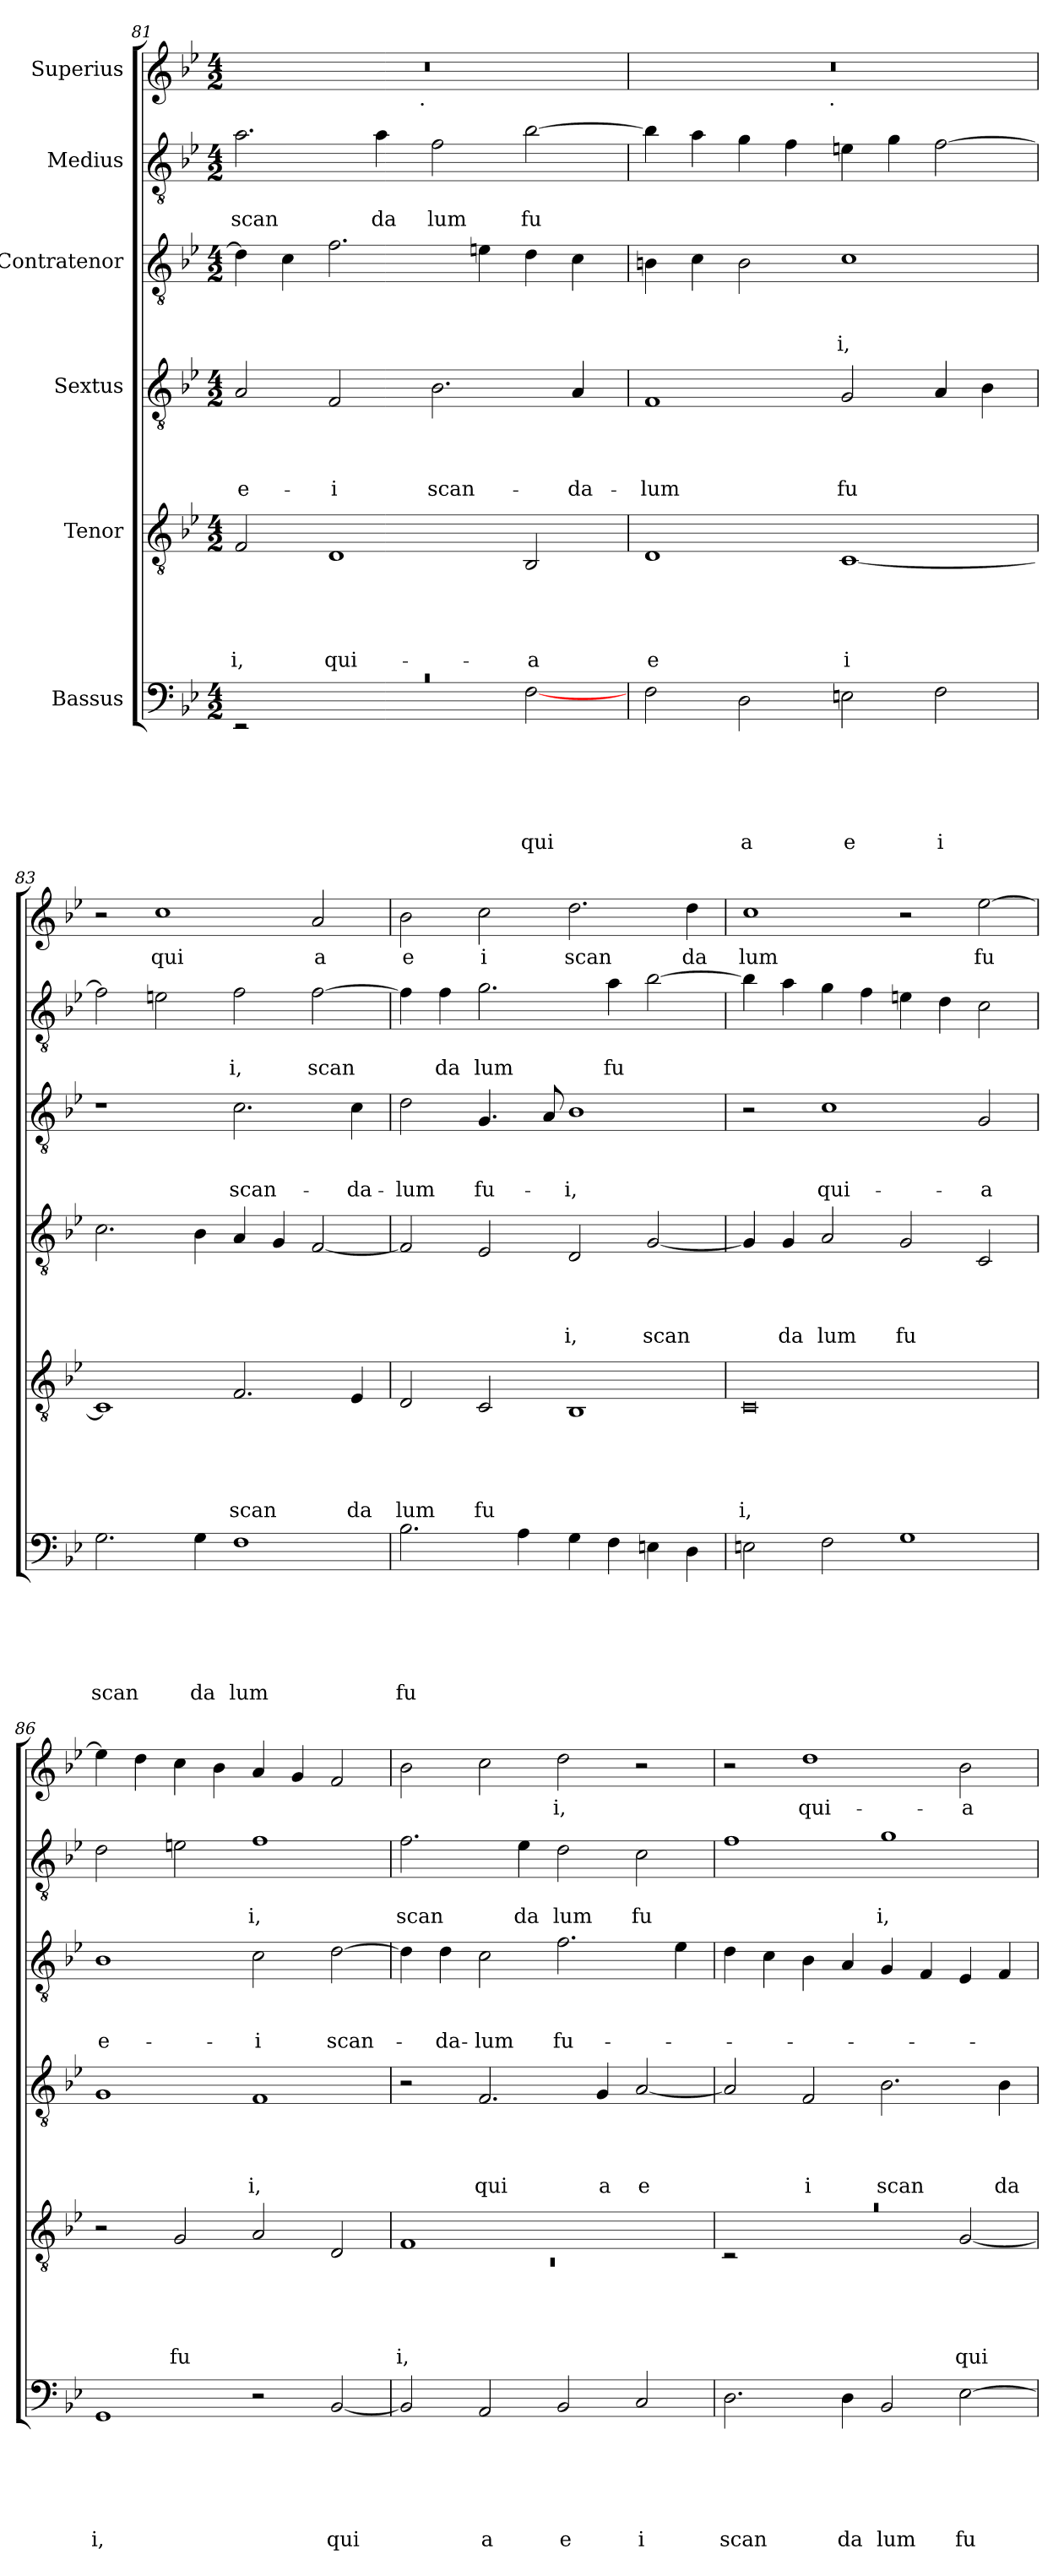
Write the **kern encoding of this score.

**kern	**text	**text	**text	**text	**text	**text	**kern	**text	**text	**text	**text	**text	**kern	**text	**text	**text	**text	**kern	**text	**text	**text	**kern	**text	**text	**kern	**text
*part6	*part6	*part6	*part6	*part6	*part6	*part6	*part5	*part5	*part5	*part5	*part5	*part5	*part4	*part4	*part4	*part4	*part4	*part3	*part3	*part3	*part3	*part2	*part2	*part2	*part1	*part1
*staff6	*staff6	*staff6	*staff6	*staff6	*staff6	*staff6	*staff5	*staff5	*staff5	*staff5	*staff5	*staff5	*staff4	*staff4	*staff4	*staff4	*staff4	*staff3	*staff3	*staff3	*staff3	*staff2	*staff2	*staff2	*staff1	*staff1
*I"Bassus	*	*	*	*	*	*	*I"Tenor	*	*	*	*	*	*I"Sextus	*	*	*	*	*I"Contratenor	*	*	*	*I"Medius	*	*	*I"Superius	*
*clefF4	*	*	*	*	*	*	*clefGv2	*	*	*	*	*	*clefGv2	*	*	*	*	*clefGv2	*	*	*	*clefGv2	*	*	*clefG2	*
*ITrd-3c-5	*	*	*	*	*	*	*ITrd-3c-5	*	*	*	*	*	*ITrd-3c-5	*	*	*	*	*	*	*	*	*ITrd-3c-5	*	*	*ITrd-3c-5	*
*k[b-e-a-]	*	*	*	*	*	*	*k[b-e-a-]	*	*	*	*	*	*k[b-e-a-]	*	*	*	*	*k[b-e-]	*	*	*	*k[b-e-a-]	*	*	*k[b-e-a-]	*
*E-:	*	*	*	*	*	*	*E-:	*	*	*	*	*	*E-:	*	*	*	*	*B-:	*	*	*	*E-:	*	*	*E-:	*
*M4/2	*	*	*	*	*	*	*M4/2	*	*	*	*	*	*M4/2	*	*	*	*	*M4/2	*	*	*	*M4/2	*	*	*M4/2	*
=81	=81	=81	=81	=81	=81	=81	=81	=81	=81	=81	=81	=81	=81	=81	=81	=81	=81	=81	=81	=81	=81	=81	=81	=81	=81	=81
!LO:N:vis=1	!	!	!	!	!	!	!	!	!	!	!	!LO:LY:b	!	!	!	!	!LO:LY:b	!	!	!	!	!	!	!LO:LY:b	!	!
*^	*	*	*	*	*	*	*	*	*	*	*	*	*	*	*	*	*	*	*	*	*	*	*	*	*^	*
0rc	2rEE	.	.	.	.	.	.	2B-/	.	.	.	.	-i,	2d/	.	.	.	e-	4d\]	.	.	.	2.dd\	.	scan	0r	2ryy	.
.	.	.	.	.	.	.	.	.	.	.	.	.	.	.	.	.	.	.	4c\	.	.	.	.	.	.	.	.	.
!	!	!	!	!	!	!	!	!	!	!	!	!	!LO:LY:b	!	!	!	!	!LO:LY:b	!	!	!	!	!	!	!	!	!	!
.	1ryy	.	.	.	.	.	.	1G	.	.	.	.	qui-	2B-/	.	.	.	-i	2.f\	.	.	.	.	.	.	.	4...ryy	.
!	!	!	!	!	!	!	!	!	!	!	!	!	!	!	!	!	!	!	!	!	!	!	!	!	!LO:LY:b	!	!	!
.	.	.	.	.	.	.	.	.	.	.	.	.	.	.	.	.	.	.	.	.	.	.	4dd\	.	da	.	.	.
!	!	!	!	!	!	!	!	!	!	!	!	!	!	!	!	!	!	!	!	!	!	!	!	!	!	!	!LO:TX:b:t=.	!
.	.	.	.	.	.	.	.	.	.	.	.	.	.	.	.	.	.	.	.	.	.	.	.	.	.	.	1ryy	.
!	!	!	!	!	!	!	!	!	!	!	!	!	!	!	!	!	!	!LO:LY:b	!	!	!	!	!	!	!LO:LY:b	!	!	!
.	.	.	.	.	.	.	.	.	.	.	.	.	.	2.e-\	.	.	.	scan-	.	.	.	.	2b-\	.	lum	.	.	.
.	.	.	.	.	.	.	.	.	.	.	.	.	.	.	.	.	.	.	4en\	.	.	.	.	.	.	.	.	.
!	!	!	!	!	!	!	!LO:LY:b	!	!	!	!	!	!LO:LY:b	!	!	!	!	!	!	!	!	!	!	!	!LO:LY:b	!	!	!
.	[>2B-\	.	.	.	.	.	qui-	2E-/	.	.	.	.	-a	.	.	.	.	.	4d\	.	.	.	[>2ee-\	.	fu	.	.	.
!	!	!	!	!	!	!	!	!	!	!	!	!	!	!	!	!	!	!LO:LY:b	!	!	!	!	!	!	!	!	!	!
.	.	.	.	.	.	.	.	.	.	.	.	.	.	4d/	.	.	.	-da-	4c\	.	.	.	.	.	.	.	.	.
.	.	.	.	.	.	.	.	.	.	.	.	.	.	.	.	.	.	.	.	.	.	.	.	.	.	.	32ryy	.
!!LO:PB:g=z	!!
=82	=82	=82	=82	=82	=82	=82	=82	=82	=82	=82	=82	=82	=82	=82	=82	=82	=82	=82	=82	=82	=82	=82	=82	=82	=82	=82	=82	=82
!	!	!	!	!	!	!	!	!	!	!	!	!	!LO:LY:b	!	!	!	!	!LO:LY:b	!	!	!	!	!	!	!	!	!	!
*v	*v	*	*	*	*	*	*	*	*	*	*	*	*	*	*	*	*	*	*	*	*	*	*	*	*	*	*	*
2B-\	.	.	.	.	.	.	1G	.	.	.	.	e	1B-	.	.	.	-lum	4Bn\	.	.	.	4ee-\]	.	.	0r	2ryy	.
.	.	.	.	.	.	.	.	.	.	.	.	.	.	.	.	.	.	4c\	.	.	.	4dd\	.	.	.	.	.
!	!	!	!	!	!	!LO:LY:b	!	!	!	!	!	!	!	!	!	!	!	!	!	!	!	!	!	!	!	!	!
2G\	.	.	.	.	.	-a	.	.	.	.	.	.	.	.	.	.	.	2B\	.	.	.	4cc\	.	.	.	4...ryy	.
.	.	.	.	.	.	.	.	.	.	.	.	.	.	.	.	.	.	.	.	.	.	4b-\	.	.	.	.	.
!	!	!	!	!	!	!	!	!	!	!	!	!	!	!	!	!	!	!	!	!	!	!	!	!	!	!LO:TX:b:t=.	!
.	.	.	.	.	.	.	.	.	.	.	.	.	.	.	.	.	.	.	.	.	.	.	.	.	.	1ryy	.
!	!	!	!	!	!	!LO:LY:b	!	!	!	!	!	!LO:LY:b:rj	!	!	!	!	!LO:LY:b	!	!	!	!LO:LY:b	!	!	!	!	!	!
2An\	.	.	.	.	.	e	[<1F	.	.	.	.	i	2c/	.	.	.	fu	1c	.	.	i,	4an\	.	.	.	.	.
.	.	.	.	.	.	.	.	.	.	.	.	.	.	.	.	.	.	.	.	.	.	4cc\	.	.	.	.	.
!	!	!	!	!	!	!LO:LY:b	!	!	!	!	!	!	!	!	!	!	!	!	!	!	!	!	!	!	!	!	!
2B-\	.	.	.	.	.	i	.	.	.	.	.	.	4d/	.	.	.	.	.	.	.	.	[>2b-\	.	.	.	.	.
.	.	.	.	.	.	.	.	.	.	.	.	.	4e-\	.	.	.	.	.	.	.	.	.	.	.	.	.	.
.	.	.	.	.	.	.	.	.	.	.	.	.	.	.	.	.	.	.	.	.	.	.	.	.	.	32ryy	.
=83	=83	=83	=83	=83	=83	=83	=83	=83	=83	=83	=83	=83	=83	=83	=83	=83	=83	=83	=83	=83	=83	=83	=83	=83	=83	=83	=83
!	!	!	!	!	!	!LO:LY:b	!	!	!	!	!	!	!	!	!	!	!	!	!	!	!	!	!	!	!	!	!
*	*	*	*	*	*	*	*	*	*	*	*	*	*	*	*	*	*	*	*	*	*	*	*	*	*v	*v	*
2.c\	.	.	.	.	.	scan	1F]	.	.	.	.	.	2.f\	.	.	.	.	1r	.	.	.	2b-\]	.	.	2r	.
!	!	!	!	!	!	!	!	!	!	!	!	!	!	!	!	!	!	!	!	!	!	!	!	!	!	!LO:LY:b
.	.	.	.	.	.	.	.	.	.	.	.	.	.	.	.	.	.	.	.	.	.	2an\	.	.	1ff	qui
!	!	!	!	!	!	!LO:LY:b	!	!	!	!	!	!	!	!	!	!	!	!	!	!	!	!	!	!	!	!
4c\	.	.	.	.	.	da	.	.	.	.	.	.	4e-\	.	.	.	.	.	.	.	.	.	.	.	.	.
!	!	!	!	!	!	!LO:LY:b	!	!	!	!	!	!LO:LY:b	!	!	!	!	!	!	!	!	!LO:LY:b	!	!	!LO:LY:b	!	!
1B-	.	.	.	.	.	lum	2.B-/	.	.	.	.	scan	4d/	.	.	.	.	2.c\	.	.	scan-	2b-\	.	i,	.	.
.	.	.	.	.	.	.	.	.	.	.	.	.	4c/	.	.	.	.	.	.	.	.	.	.	.	.	.
!	!	!	!	!	!	!	!	!	!	!	!	!	!	!	!	!	!	!	!	!	!	!	!	!LO:LY:b	!	!LO:LY:b
.	.	.	.	.	.	.	.	.	.	.	.	.	[<2B-/	.	.	.	.	.	.	.	.	[>2b-\	.	scan	2dd/	a
!	!	!	!	!	!	!	!	!	!	!	!	!LO:LY:b	!	!	!	!	!	!	!	!	!LO:LY:b	!	!	!	!	!
.	.	.	.	.	.	.	4A-/	.	.	.	.	da	.	.	.	.	.	4c\	.	.	-da-	.	.	.	.	.
=84	=84	=84	=84	=84	=84	=84	=84	=84	=84	=84	=84	=84	=84	=84	=84	=84	=84	=84	=84	=84	=84	=84	=84	=84	=84	=84
!	!	!	!	!	!	!LO:LY:b	!	!	!	!	!	!LO:LY:b	!	!	!	!	!	!	!	!	!LO:LY:b	!	!	!	!	!LO:LY:b
2.e-\	.	.	.	.	.	fu	2G/	.	.	.	.	lum	2B-/]	.	.	.	.	2d\	.	.	-lum	4b-\]	.	.	2ee-\	e
!	!	!	!	!	!	!	!	!	!	!	!	!	!	!	!	!	!	!	!	!	!	!	!	!LO:LY:b	!	!
.	.	.	.	.	.	.	.	.	.	.	.	.	.	.	.	.	.	.	.	.	.	4b-\	.	da	.	.
!	!	!	!	!	!	!	!	!	!	!	!	!LO:LY:b	!	!	!	!	!	!	!	!	!LO:LY:b	!	!	!LO:LY:b	!	!LO:LY:b
.	.	.	.	.	.	.	2F/	.	.	.	.	fu	2A-/	.	.	.	.	4.G/	.	.	fu-	2.cc\	.	lum	2ff\	i
4d\	.	.	.	.	.	.	.	.	.	.	.	.	.	.	.	.	.	.	.	.	.	.	.	.	.	.
.	.	.	.	.	.	.	.	.	.	.	.	.	.	.	.	.	.	8A/	.	.	.	.	.	.	.	.
!	!	!	!	!	!	!	!	!	!	!	!	!	!	!	!	!	!LO:LY:b	!	!	!	!LO:LY:b	!	!	!	!	!LO:LY:b
4c\	.	.	.	.	.	.	1E-	.	.	.	.	.	2G/	.	.	.	i,	1B-	.	.	-i,	.	.	.	2.gg\	scan
!	!	!	!	!	!	!	!	!	!	!	!	!	!	!	!	!	!	!	!	!	!	!	!	!LO:LY:b	!	!
4B-\	.	.	.	.	.	.	.	.	.	.	.	.	.	.	.	.	.	.	.	.	.	4dd\	.	fu	.	.
!	!	!	!	!	!	!	!	!	!	!	!	!	!	!	!	!	!LO:LY:b	!	!	!	!	!	!	!	!	!
4An\	.	.	.	.	.	.	.	.	.	.	.	.	[<2c/	.	.	.	scan	.	.	.	.	[>2ee-\	.	.	.	.
!	!	!	!	!	!	!	!	!	!	!	!	!	!	!	!	!	!	!	!	!	!	!	!	!	!	!LO:LY:b
4G\	.	.	.	.	.	.	.	.	.	.	.	.	.	.	.	.	.	.	.	.	.	.	.	.	4gg\	da
=85	=85	=85	=85	=85	=85	=85	=85	=85	=85	=85	=85	=85	=85	=85	=85	=85	=85	=85	=85	=85	=85	=85	=85	=85	=85	=85
!	!	!	!	!	!	!	!	!	!	!	!	!LO:LY:b	!	!	!	!	!	!	!	!	!	!	!	!	!	!LO:LY:b
2An\	.	.	.	.	.	.	0F	.	.	.	.	i,	4c/]	.	.	.	.	2r	.	.	.	4ee-\]	.	.	1ff	lum
!	!	!	!	!	!	!	!	!	!	!	!	!	!	!	!	!	!LO:LY:b	!	!	!	!	!	!	!	!	!
.	.	.	.	.	.	.	.	.	.	.	.	.	4c/	.	.	.	da	.	.	.	.	4dd\	.	.	.	.
!	!	!	!	!	!	!	!	!	!	!	!	!	!	!	!	!	!LO:LY:b	!	!	!	!LO:LY:b	!	!	!	!	!
2B-\	.	.	.	.	.	.	.	.	.	.	.	.	2d/	.	.	.	lum	1c	.	.	qui-	4cc\	.	.	.	.
.	.	.	.	.	.	.	.	.	.	.	.	.	.	.	.	.	.	.	.	.	.	4b-\	.	.	.	.
!	!	!	!	!	!	!	!	!	!	!	!	!	!	!	!	!	!LO:LY:b	!	!	!	!	!	!	!	!	!
1c	.	.	.	.	.	.	.	.	.	.	.	.	2c/	.	.	.	fu	.	.	.	.	4an\	.	.	2r	.
.	.	.	.	.	.	.	.	.	.	.	.	.	.	.	.	.	.	.	.	.	.	4g\	.	.	.	.
!	!	!	!	!	!	!	!	!	!	!	!	!	!	!	!	!	!	!	!	!	!LO:LY:b	!	!	!	!	!LO:LY:b
.	.	.	.	.	.	.	.	.	.	.	.	.	2F/	.	.	.	.	2G/	.	.	-a	2f\	.	.	[>2aa-\	fu
=86	=86	=86	=86	=86	=86	=86	=86	=86	=86	=86	=86	=86	=86	=86	=86	=86	=86	=86	=86	=86	=86	=86	=86	=86	=86	=86
!	!	!	!	!	!	!LO:LY:b	!	!	!	!	!	!	!	!	!	!	!	!	!	!	!LO:LY:b	!	!	!	!	!
1C	.	.	.	.	.	i,	2r	.	.	.	.	.	1c	.	.	.	.	1B-	.	.	e-	2g\	.	.	4aa-\]	.
.	.	.	.	.	.	.	.	.	.	.	.	.	.	.	.	.	.	.	.	.	.	.	.	.	4gg\	.
!	!	!	!	!	!	!	!	!	!	!	!	!LO:LY:b	!	!	!	!	!	!	!	!	!	!	!	!	!	!
.	.	.	.	.	.	.	2c/	.	.	.	.	fu	.	.	.	.	.	.	.	.	.	2an\	.	.	4ff\	.
.	.	.	.	.	.	.	.	.	.	.	.	.	.	.	.	.	.	.	.	.	.	.	.	.	4ee-\	.
!	!	!	!	!	!	!	!	!	!	!	!	!	!	!	!	!	!LO:LY:b	!	!	!	!LO:LY:b	!	!	!LO:LY:b	!	!
2r	.	.	.	.	.	.	2d/	.	.	.	.	.	1B-	.	.	.	i,	2c\	.	.	-i	1b-	.	i,	4dd/	.
.	.	.	.	.	.	.	.	.	.	.	.	.	.	.	.	.	.	.	.	.	.	.	.	.	4cc/	.
!	!	!	!	!	!	!LO:LY:b	!	!	!	!	!	!	!	!	!	!	!	!	!	!	!LO:LY:b	!	!	!	!	!
[<2E-/	.	.	.	.	.	qui	2G/	.	.	.	.	.	.	.	.	.	.	[>2d\	.	.	scan-	.	.	.	2b-/	.
=87	=87	=87	=87	=87	=87	=87	=87	=87	=87	=87	=87	=87	=87	=87	=87	=87	=87	=87	=87	=87	=87	=87	=87	=87	=87	=87
*	*	*	*	*	*	*	*^	*	*	*	*	*	*	*	*	*	*	*	*	*	*	*	*	*	*	*
!	!	!	!	!	!	!	!	!LO:N:vis=1	!	!	!	!	!LO:LY:b	!	!	!	!	!	!	!	!	!	!	!	!LO:LY:b	!	!
2E-/]	.	.	.	.	.	.	1B-	0rC	.	.	.	.	i,	2r	.	.	.	.	4d\]	.	.	.	2.b-\	.	scan	2ee-\	.
!	!	!	!	!	!	!	!	!	!	!	!	!	!	!	!	!	!	!	!	!	!	!LO:LY:b	!	!	!	!	!
.	.	.	.	.	.	.	.	.	.	.	.	.	.	.	.	.	.	.	4d\	.	.	-da-	.	.	.	.	.
!	!	!	!	!	!	!LO:LY:b	!	!	!	!	!	!	!	!	!	!	!	!LO:LY:b	!	!	!	!LO:LY:b	!	!	!	!	!
2D/	.	.	.	.	.	a	.	.	.	.	.	.	.	2.B-/	.	.	.	qui	2c\	.	.	-lum	.	.	.	2ff\	.
!	!	!	!	!	!	!	!	!	!	!	!	!	!	!	!	!	!	!	!	!	!	!	!	!	!LO:LY:b	!	!
.	.	.	.	.	.	.	.	.	.	.	.	.	.	.	.	.	.	.	.	.	.	.	4a-\	.	da	.	.
!	!	!	!	!	!	!LO:LY:b	!	!	!	!	!	!	!	!	!	!	!	!	!	!	!	!LO:LY:b	!	!	!LO:LY:b	!	!LO:LY:b
2E-/	.	.	.	.	.	e	1ryy	.	.	.	.	.	.	.	.	.	.	.	2.f\	.	.	fu-	2g\	.	lum	2gg\	i,
!	!	!	!	!	!	!	!	!	!	!	!	!	!	!	!	!	!	!LO:LY:b	!	!	!	!	!	!	!	!	!
.	.	.	.	.	.	.	.	.	.	.	.	.	.	4c/	.	.	.	a	.	.	.	.	.	.	.	.	.
!	!	!	!	!	!	!LO:LY:b	!	!	!	!	!	!	!	!	!	!	!	!LO:LY:b	!	!	!	!	!	!	!LO:LY:b	!	!
2F/	.	.	.	.	.	i	.	.	.	.	.	.	.	[<2d/	.	.	.	e	.	.	.	.	2f\	.	fu	2r	.
.	.	.	.	.	.	.	.	.	.	.	.	.	.	.	.	.	.	.	4e-\	.	.	.	.	.	.	.	.
!!LO:LB:g=z
=88	=88	=88	=88	=88	=88	=88	=88	=88	=88	=88	=88	=88	=88	=88	=88	=88	=88	=88	=88	=88	=88	=88	=88	=88	=88	=88	=88
!	!	!	!	!	!	!LO:LY:b	!LO:N:vis=1	!	!	!	!	!	!	!	!	!	!	!	!	!	!	!	!	!	!	!	!
2.G\	.	.	.	.	.	scan	0ra	2rC	.	.	.	.	.	2d/]	.	.	.	.	4d\	.	.	.	1b-	.	.	2r	.
.	.	.	.	.	.	.	.	.	.	.	.	.	.	.	.	.	.	.	4c\	.	.	.	.	.	.	.	.
!	!	!	!	!	!	!	!	!	!	!	!	!	!	!	!	!	!	!LO:LY:b	!	!	!	!	!	!	!	!	!LO:LY:b
.	.	.	.	.	.	.	.	1ryy	.	.	.	.	.	2B-/	.	.	.	i	4B-\	.	.	.	.	.	.	1gg	qui-
!	!	!	!	!	!	!LO:LY:b	!	!	!	!	!	!	!	!	!	!	!	!	!	!	!	!	!	!	!	!	!
4G\	.	.	.	.	.	da	.	.	.	.	.	.	.	.	.	.	.	.	4A/	.	.	.	.	.	.	.	.
!	!	!	!	!	!	!LO:LY:b	!	!	!	!	!	!	!	!	!	!	!	!LO:LY:b	!	!	!	!	!	!	!LO:LY:b	!	!
2E-/	.	.	.	.	.	lum	.	.	.	.	.	.	.	2.e-\	.	.	.	scan	4G/	.	.	.	1cc	.	i,	.	.
.	.	.	.	.	.	.	.	.	.	.	.	.	.	.	.	.	.	.	4F/	.	.	.	.	.	.	.	.
!	!	!	!	!	!	!LO:LY:b	!	!	!	!	!	!	!LO:LY:b	!	!	!	!	!	!	!	!	!	!	!	!	!	!LO:LY:b
[>2A-\	.	.	.	.	.	fu	.	[<2c/	.	.	.	.	qui-	.	.	.	.	.	4E-/	.	.	.	.	.	.	2ee-\	-a
!	!	!	!	!	!	!	!	!	!	!	!	!	!	!	!	!	!	!LO:LY:b	!	!	!	!	!	!	!	!	!
.	.	.	.	.	.	.	.	.	.	.	.	.	.	4e-\	.	.	.	da	4F/	.	.	.	.	.	.	.	.
*	*	*	*	*	*	*	*v	*v	*	*	*	*	*	*	*	*	*	*	*	*	*	*	*	*	*	*	*
=	=	=	=	=	=	=	=	=	=	=	=	=	=	=	=	=	=	=	=	=	=	=	=	=	=	=
*-	*-	*-	*-	*-	*-	*-	*-	*-	*-	*-	*-	*-	*-	*-	*-	*-	*-	*-	*-	*-	*-	*-	*-	*-	*-	*-
